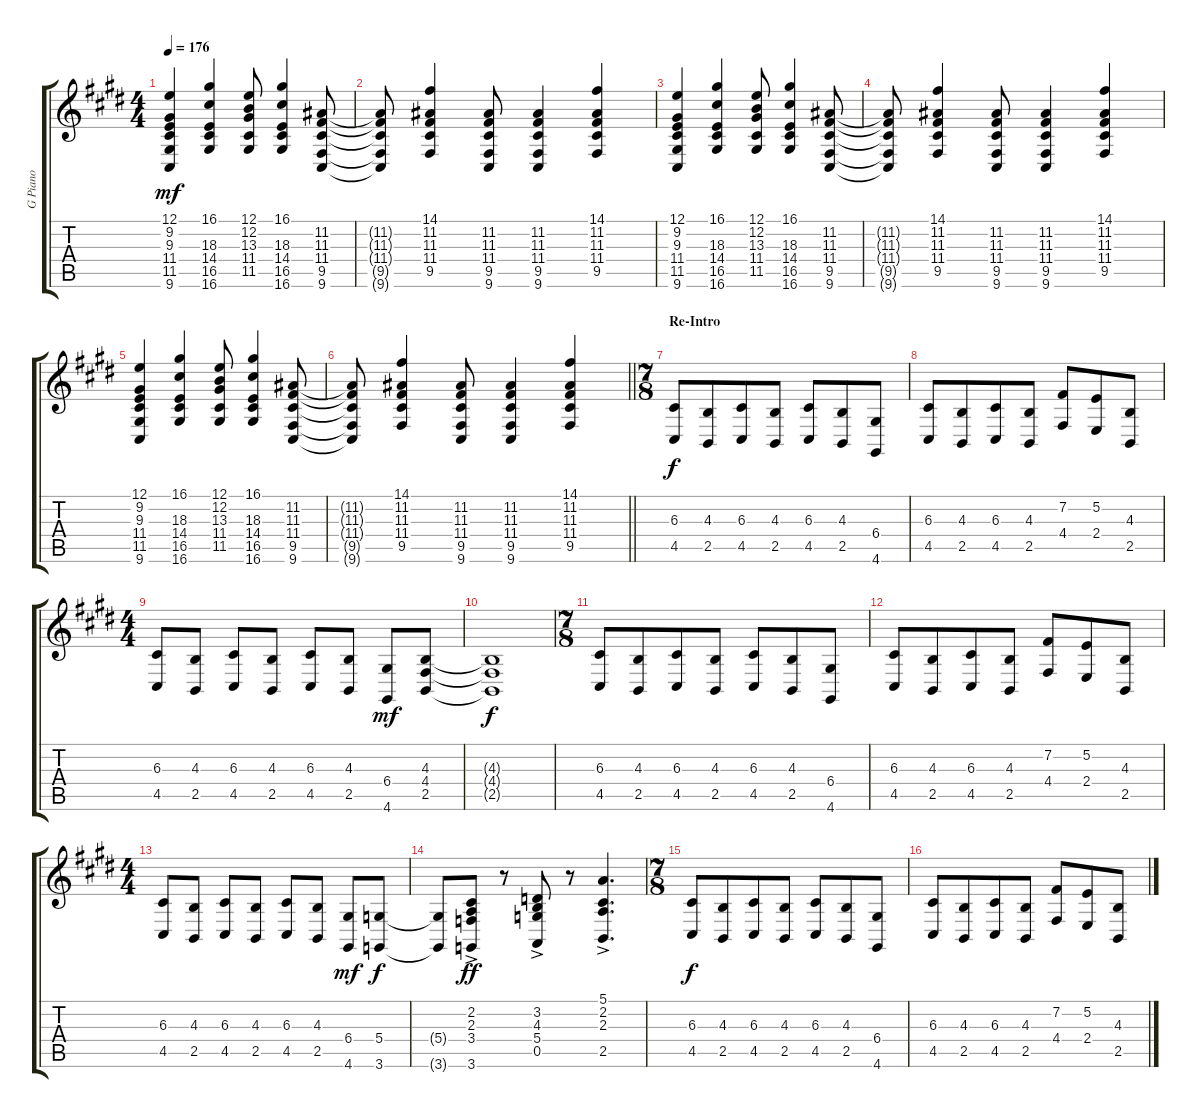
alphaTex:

\track ("G Piano" "G Piano") {instrument brightacousticpiano}
\staff {score tabs}
\tuning (E4 B3 G3 D3 A2 E2) {hide}
\ts (4 4)
\tempo 176
\clef g2
\ks e
(12.1 9.2 9.3 11.4 11.5 9.6).4{dy mf} (16.1 18.3 14.4 16.5 16.6).4 (12.1 12.2 13.3 11.4 11.5).8 (16.1 18.3 14.4 16.5 16.6).4 (11.2 11.3 11.4 9.5 9.6).8 |
(11.2{t} 11.3{t} 11.4{t} 9.5{t} 9.6{t}).8 (14.1 11.2 11.3 11.4 9.5).4 (11.2 11.3 11.4 9.5 9.6).8 (11.2 11.3 11.4 9.5 9.6).4 (14.1 11.2 11.3 11.4 9.5).4 |
(12.1 9.2 9.3 11.4 11.5 9.6).4 (16.1 18.3 14.4 16.5 16.6).4 (12.1 12.2 13.3 11.4 11.5).8 (16.1 18.3 14.4 16.5 16.6).4 (11.2 11.3 11.4 9.5 9.6).8 |
(11.2{t} 11.3{t} 11.4{t} 9.5{t} 9.6{t}).8 (14.1 11.2 11.3 11.4 9.5).4 (11.2 11.3 11.4 9.5 9.6).8 (11.2 11.3 11.4 9.5 9.6).4 (14.1 11.2 11.3 11.4 9.5).4 |
(12.1 9.2 9.3 11.4 11.5 9.6).4 (16.1 18.3 14.4 16.5 16.6).4 (12.1 12.2 13.3 11.4 11.5).8 (16.1 18.3 14.4 16.5 16.6).4 (11.2 11.3 11.4 9.5 9.6).8 |
\barLineRight lightlight
(11.2{t} 11.3{t} 11.4{t} 9.5{t} 9.6{t}).8 (14.1 11.2 11.3 11.4 9.5).4 (11.2 11.3 11.4 9.5 9.6).8 (11.2 11.3 11.4 9.5 9.6).4 (14.1 11.2 11.3 11.4 9.5).4 |
\ts (7 8)
\section ("" "Re-Intro")
(6.3 4.5).8{dy f} (4.3 2.5).8 (6.3 4.5).8 (4.3 2.5).8 (6.3 4.5).8 (4.3 2.5).8 (6.4 4.6).8 |
(6.3 4.5).8 (4.3 2.5).8 (6.3 4.5).8 (4.3 2.5).8 (7.2 4.4).8 (5.2 2.4).8 (4.3 2.5).8 |
\ts (4 4)
(6.3 4.5).8 (4.3 2.5).8 (6.3 4.5).8 (4.3 2.5).8 (6.3 4.5).8 (4.3 2.5).8 (6.4 4.6).8{dy mf} (4.3 4.4 2.5).8 |
(4.3{t} 4.4{t} 2.5{t}).1{dy f} |
\ts (7 8)
(6.3 4.5).8 (4.3 2.5).8 (6.3 4.5).8 (4.3 2.5).8 (6.3 4.5).8 (4.3 2.5).8 (6.4 4.6).8 |
(6.3 4.5).8 (4.3 2.5).8 (6.3 4.5).8 (4.3 2.5).8 (7.2 4.4).8 (5.2 2.4).8 (4.3 2.5).8 |
\ts (4 4)
(6.3 4.5).8 (4.3 2.5).8 (6.3 4.5).8 (4.3 2.5).8 (6.3 4.5).8 (4.3 2.5).8 (6.4 4.6).8{dy mf} (5.4 3.6).8{dy f} |
(5.4{t} 3.6{t}).8 (2.2 2.3{ac} 3.4{ac} 3.6).8{dy ff} r.8 (3.2 4.3{ac} 5.4{ac} 0.5).8 r.8 (5.1 2.2{ac} 2.3{ac} 2.5).4{d} |
\ts (7 8)
(6.3 4.5).8{dy f} (4.3 2.5).8 (6.3 4.5).8 (4.3 2.5).8 (6.3 4.5).8 (4.3 2.5).8 (6.4 4.6).8 |
(6.3 4.5).8 (4.3 2.5).8 (6.3 4.5).8 (4.3 2.5).8 (7.2 4.4).8 (5.2 2.4).8 (4.3 2.5).8
